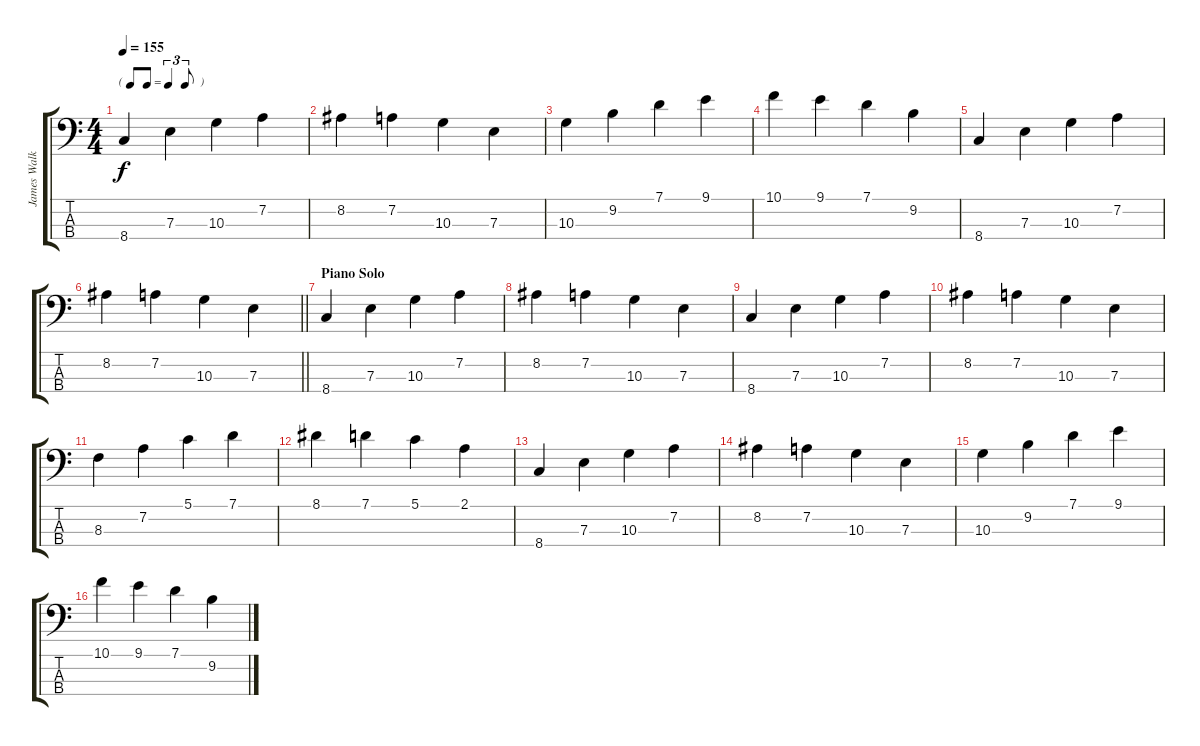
\track ("James Walker - Upright Bass" "James Walk") {instrument acousticbass}
\staff {score tabs}
\tuning (G2 D2 A1 E1) {hide}
\ts (4 4)
\tf triplet8th
\tempo 155
\clef f4
\ks c
8.4.4{dy f} 7.3.4 10.3.4 7.2.4 |
8.2.4 7.2.4 10.3.4 7.3.4 |
10.3.4 9.2.4 7.1.4 9.1.4 |
10.1.4 9.1.4 7.1.4 9.2.4 |
8.4.4 7.3.4 10.3.4 7.2.4 |
\barLineRight lightlight
8.2.4 7.2.4 10.3.4 7.3.4 |
\section ("" "Piano Solo")
8.4.4 7.3.4 10.3.4 7.2.4 |
8.2.4 7.2.4 10.3.4 7.3.4 |
8.4.4 7.3.4 10.3.4 7.2.4 |
8.2.4 7.2.4 10.3.4 7.3.4 |
8.3.4 7.2.4 5.1.4 7.1.4 |
8.1.4 7.1.4 5.1.4 2.1.4 |
8.4.4 7.3.4 10.3.4 7.2.4 |
8.2.4 7.2.4 10.3.4 7.3.4 |
10.3.4 9.2.4 7.1.4 9.1.4 |
10.1.4 9.1.4 7.1.4 9.2.4
